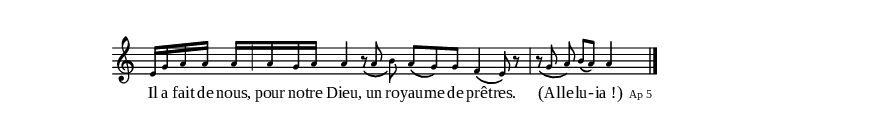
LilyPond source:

\version "2.10.0"
 \include "definitions.ly"
%\markup {AT  29}


\relative a' { 
	\new Staff {
		\cadenzaOn
		\set Staff.instrumentName = \markup{ \center-align {  } }
		e16[ g a a]
		a[\cesure\pespace  a g a]
		a4
		\espace
		\times 2/3 { r8_\( a b\) }
		\times 2/3 { a[\( g\) g] }
		f4\( e8\) r
		\barre
		\times 2/3 { r8_\( g a\) } 
		b[\( a\)]
		a4
		\endBar
	}

	\addlyrics {
		Il a fait de nous, pour no -- tre Dieu, un ro -- yau -- me de prê -- tres. "(Al" -- le -- lu -- - -- "ia !)"
		\markup { \citation #"Ap 5" } 
	}
}

